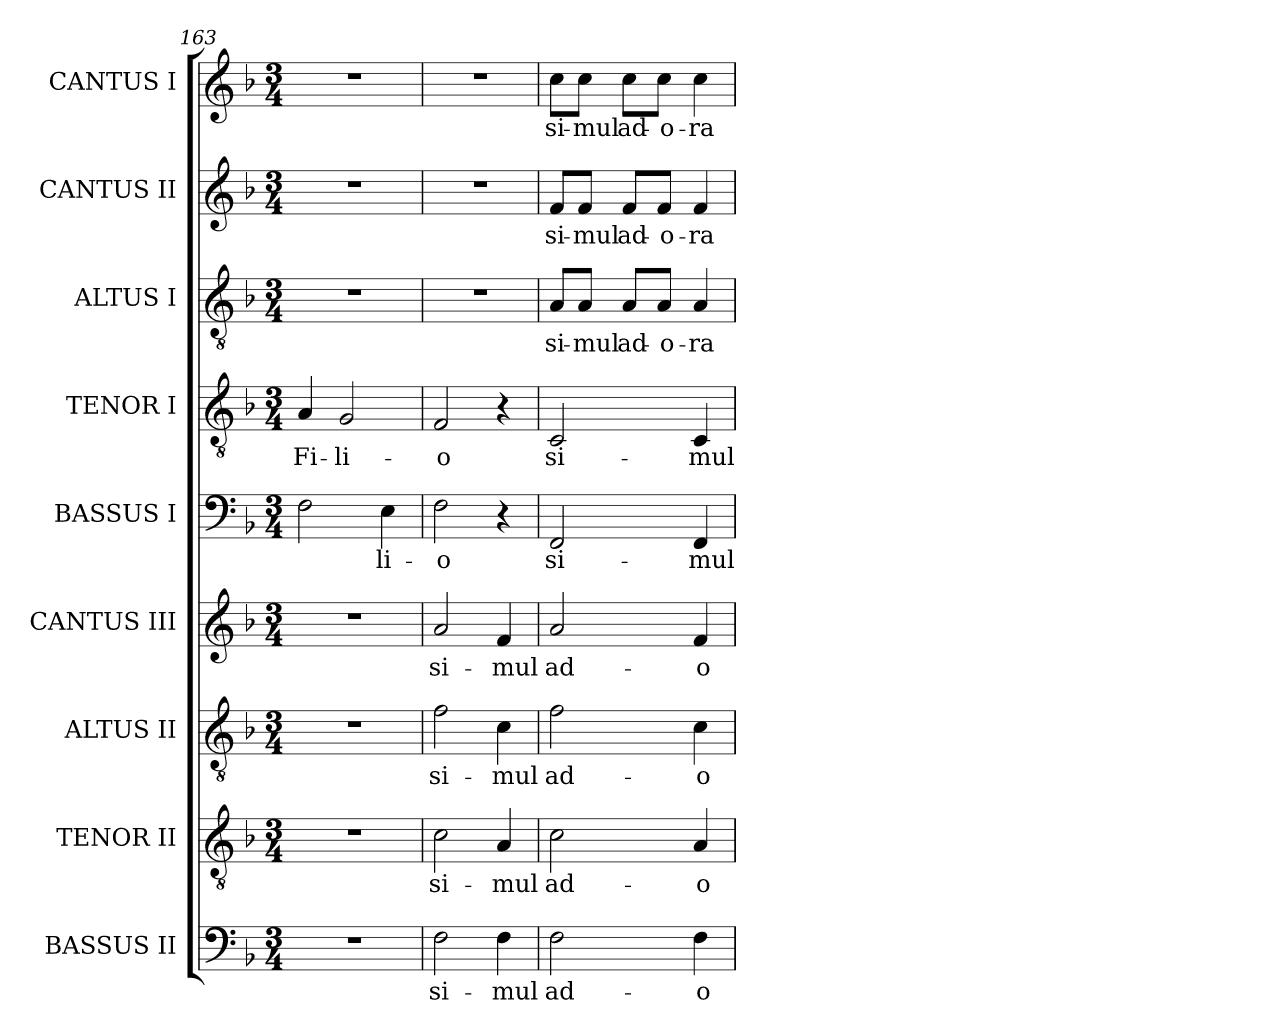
**kern	**text	**kern	**text	**kern	**text	**kern	**text	**kern	**text	**kern	**text	**kern	**text	**kern	**text	**kern	**text
*part9	*part9	*part8	*part8	*part7	*part7	*part6	*part6	*part5	*part5	*part4	*part4	*part3	*part3	*part2	*part2	*part1	*part1
*staff9	*staff9	*staff8	*staff8	*staff7	*staff7	*staff6	*staff6	*staff5	*staff5	*staff4	*staff4	*staff3	*staff3	*staff2	*staff2	*staff1	*staff1
*I"BASSUS II	*	*I"TENOR II	*	*I"ALTUS II	*	*I"CANTUS III	*	*I"BASSUS I	*	*I"TENOR I	*	*I"ALTUS I	*	*I"CANTUS II	*	*I"CANTUS I	*
*I'B. II	*	*I'T. II	*	*I'A. II	*	*I'C. III	*	*I'B. I	*	*I'T. I	*	*I'A. I	*	*I'C. II	*	*I'C. I	*
*clefF4	*	*clefGv2	*	*clefGv2	*	*clefG2	*	*clefF4	*	*clefGv2	*	*clefGv2	*	*clefG2	*	*clefG2	*
*	*	*ITrd7c12	*	*ITrd7c12	*	*	*	*	*	*ITrd7c12	*	*ITrd7c12	*	*	*	*	*
*k[b-]	*	*k[b-]	*	*k[b-]	*	*k[b-]	*	*k[b-]	*	*k[b-]	*	*k[b-]	*	*k[b-]	*	*k[b-]	*
*F:	*	*F:	*	*F:	*	*F:	*	*F:	*	*F:	*	*F:	*	*F:	*	*F:	*
*M3/4	*	*M3/4	*	*M3/4	*	*M3/4	*	*M3/4	*	*M3/4	*	*M3/4	*	*M3/4	*	*M3/4	*
=163	=163	=163	=163	=163	=163	=163	=163	=163	=163	=163	=163	=163	=163	=163	=163	=163	=163
!LO:N:vis=1	!	!LO:N:vis=1	!	!LO:N:vis=1	!	!LO:N:vis=1	!	!	!	!	!	!	!	!	!	!	!
!	!	!	!	!	!	!	!	!	!	!	!LO:LY:b:color=#000000	!LO:N:vis=1	!	!LO:N:vis=1	!	!LO:N:vis=1	!
2.r	.	2.r	.	2.r	.	2.r	.	2Fi\	.	4AAi/	Fi-	2.r	.	2.r	.	2.r	.
!	!	!	!	!	!	!	!	!	!	!	!LO:LY:b:color=#000000	!	!	!	!	!	!
.	.	.	.	.	.	.	.	.	.	2GGi/	-li-	.	.	.	.	.	.
!	!	!	!	!	!	!	!	!	!LO:LY:b:color=#000000	!	!	!	!	!	!	!	!
.	.	.	.	.	.	.	.	4Ei\	-li-	.	.	.	.	.	.	.	.
=164	=164	=164	=164	=164	=164	=164	=164	=164	=164	=164	=164	=164	=164	=164	=164	=164	=164
!	!LO:LY:b:color=#000000	!	!	!	!	!	!	!	!	!	!	!	!	!	!	!	!
!	!	!	!LO:LY:b:color=#000000	!	!	!	!	!	!	!	!	!	!	!	!	!	!
!	!	!	!	!	!LO:LY:b:color=#000000	!	!	!	!	!	!	!	!	!	!	!	!
!	!	!	!	!	!	!	!LO:LY:b:color=#000000	!	!	!	!	!	!	!	!	!	!
!	!	!	!	!	!	!	!	!	!LO:LY:b:color=#000000	!	!	!	!	!	!	!	!
!	!	!	!	!	!	!	!	!	!	!	!LO:LY:b:color=#000000	!LO:N:vis=1	!	!LO:N:vis=1	!	!LO:N:vis=1	!
2Fi\	si-	2Ci\	si-	2Fi\	si-	2ai/	si-	2Fi\	-o	2FFi/	-o	2.r	.	2.r	.	2.r	.
!	!LO:LY:b:color=#000000	!	!	!	!	!	!	!	!	!	!	!	!	!	!	!	!
!	!	!	!LO:LY:b:color=#000000	!	!	!	!	!	!	!	!	!	!	!	!	!	!
!	!	!	!	!	!LO:LY:b:color=#000000	!	!	!	!	!	!	!	!	!	!	!	!
!	!	!	!	!	!	!	!LO:LY:b:color=#000000	!	!	!	!	!	!	!	!	!	!
4Fi\	-mul	4AAi/	-mul	4Ci\	-mul	4fi/	-mul	4r	.	4r	.	.	.	.	.	.	.
!!LO:PB:g=z
=165	=165	=165	=165	=165	=165	=165	=165	=165	=165	=165	=165	=165	=165	=165	=165	=165	=165
!	!LO:LY:b:color=#000000	!	!	!	!	!	!	!	!	!	!	!	!	!	!	!	!
!	!	!	!LO:LY:b:color=#000000	!	!	!	!	!	!	!	!	!	!	!	!	!	!
!	!	!	!	!	!LO:LY:b:color=#000000	!	!	!	!	!	!	!	!	!	!	!	!
!	!	!	!	!	!	!	!LO:LY:b:color=#000000	!	!	!	!	!	!	!	!	!	!
!	!	!	!	!	!	!	!	!	!LO:LY:b:color=#000000	!	!	!	!	!	!	!	!
!	!	!	!	!	!	!	!	!	!	!	!LO:LY:b:color=#000000	!	!	!	!	!	!
!	!	!	!	!	!	!	!	!	!	!	!	!	!LO:LY:b:color=#000000	!	!	!	!
!	!	!	!	!	!	!	!	!	!	!	!	!	!	!	!LO:LY:b:color=#000000	!	!
!	!	!	!	!	!	!	!	!	!	!	!	!	!	!	!	!	!LO:LY:b:color=#000000
2Fi\	ad-	2Ci\	ad-	2Fi\	ad-	2ai/	ad-	2FFi/	si-	2CCi/	si-	8AAi/L	si-	8fi/L	si-	8cci\L	si-
!	!	!	!	!	!	!	!	!	!	!	!	!	!LO:LY:b:color=#000000	!	!	!	!
!	!	!	!	!	!	!	!	!	!	!	!	!	!	!	!LO:LY:b:color=#000000	!	!
!	!	!	!	!	!	!	!	!	!	!	!	!	!	!	!	!	!LO:LY:b:color=#000000
.	.	.	.	.	.	.	.	.	.	.	.	8AAi/J	-mul	8fi/J	-mul	8cci\J	-mul
!	!	!	!	!	!	!	!	!	!	!	!	!	!LO:LY:b:color=#000000	!	!	!	!
!	!	!	!	!	!	!	!	!	!	!	!	!	!	!	!LO:LY:b:color=#000000	!	!
!	!	!	!	!	!	!	!	!	!	!	!	!	!	!	!	!	!LO:LY:b:color=#000000
.	.	.	.	.	.	.	.	.	.	.	.	8AAi/L	ad-	8fi/L	ad-	8cci\L	ad-
!	!	!	!	!	!	!	!	!	!	!	!	!	!LO:LY:b:color=#000000	!	!	!	!
!	!	!	!	!	!	!	!	!	!	!	!	!	!	!	!LO:LY:b:color=#000000	!	!
!	!	!	!	!	!	!	!	!	!	!	!	!	!	!	!	!	!LO:LY:b:color=#000000
.	.	.	.	.	.	.	.	.	.	.	.	8AAi/J	-o-	8fi/J	-o-	8cci\J	-o-
!	!LO:LY:b:color=#000000	!	!	!	!	!	!	!	!	!	!	!	!	!	!	!	!
!	!	!	!LO:LY:b:color=#000000	!	!	!	!	!	!	!	!	!	!	!	!	!	!
!	!	!	!	!	!LO:LY:b:color=#000000	!	!	!	!	!	!	!	!	!	!	!	!
!	!	!	!	!	!	!	!LO:LY:b:color=#000000	!	!	!	!	!	!	!	!	!	!
!	!	!	!	!	!	!	!	!	!LO:LY:b:color=#000000	!	!	!	!	!	!	!	!
!	!	!	!	!	!	!	!	!	!	!	!LO:LY:b:color=#000000	!	!	!	!	!	!
!	!	!	!	!	!	!	!	!	!	!	!	!	!LO:LY:b:color=#000000	!	!	!	!
!	!	!	!	!	!	!	!	!	!	!	!	!	!	!	!LO:LY:b:color=#000000	!	!
!	!	!	!	!	!	!	!	!	!	!	!	!	!	!	!	!	!LO:LY:b:color=#000000
4Fi\	-o-	4AAi/	-o-	4Ci\	-o-	4fi/	-o-	4FFi/	-mul	4CCi/	-mul	4AAi/	-ra-	4fi/	-ra-	4cci\	-ra-
=	=	=	=	=	=	=	=	=	=	=	=	=	=	=	=	=	=
*-	*-	*-	*-	*-	*-	*-	*-	*-	*-	*-	*-	*-	*-	*-	*-	*-	*-
